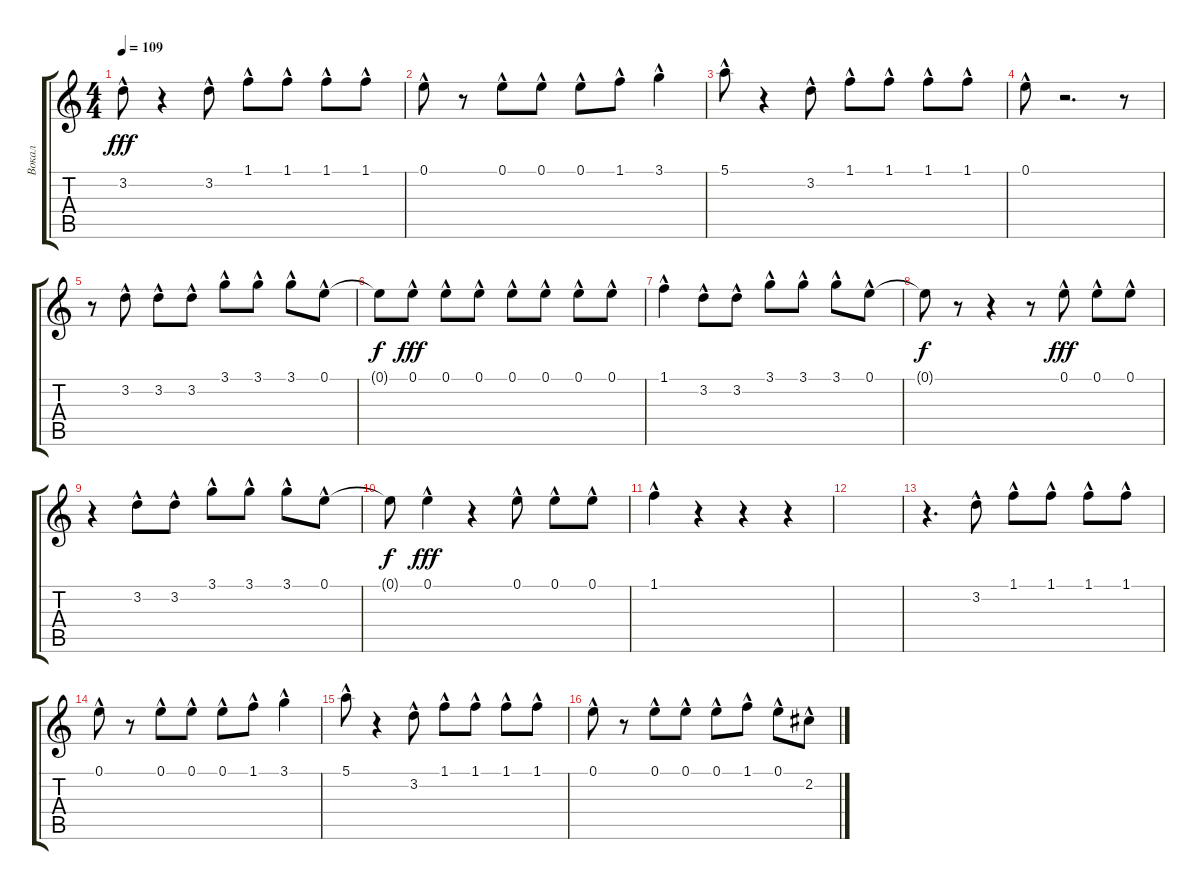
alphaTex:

\track ("Вокал" "Вокал") {instrument distortionguitar}
\staff {score tabs}
\tuning (E4 B3 G3 D3 A2 E2) {hide}
\ts (4 4)
\tempo 109
\clef g2
\ks c
3.2{hac}.8{dy fff} r.4 3.2{hac}.8 1.1{hac}.8 1.1{hac}.8 1.1{hac}.8 1.1{hac}.8 |
0.1{hac}.8 r.8 0.1{hac}.8 0.1{hac}.8 0.1{hac}.8 1.1{hac}.8 3.1{hac}.4 |
5.1{hac}.8 r.4 3.2{hac}.8 1.1{hac}.8 1.1{hac}.8 1.1{hac}.8 1.1{hac}.8 |
0.1{hac}.8 r.2{d} r.8 |
r.8 3.2{hac}.8 3.2{hac}.8 3.2{hac}.8 3.1{hac}.8 3.1{hac}.8 3.1{hac}.8 0.1{hac}.8 |
0.1{t}.8{dy f} 0.1{hac}.8{dy fff} 0.1{hac}.8 0.1{hac}.8 0.1{hac}.8 0.1{hac}.8 0.1{hac}.8 0.1{hac}.8 |
1.1{hac}.4 3.2{hac}.8 3.2{hac}.8 3.1{hac}.8 3.1{hac}.8 3.1{hac}.8 0.1{hac}.8 |
0.1{t}.8{dy f} r.8 r.4 r.8 0.1{hac}.8{dy fff} 0.1{hac}.8 0.1{hac}.8 |
r.4 3.2{hac}.8 3.2{hac}.8 3.1{hac}.8 3.1{hac}.8 3.1{hac}.8 0.1{hac}.8 |
0.1{t}.8{dy f} 0.1{hac}.4{dy fff} r.4 0.1{hac}.8 0.1{hac}.8 0.1{hac}.8 |
1.1{hac}.4 r.4 r.4 r.4 |
|
r.4{d} 3.2{hac}.8 1.1{hac}.8 1.1{hac}.8 1.1{hac}.8 1.1{hac}.8 |
0.1{hac}.8 r.8 0.1{hac}.8 0.1{hac}.8 0.1{hac}.8 1.1{hac}.8 3.1{hac}.4 |
5.1{hac}.8 r.4 3.2{hac}.8 1.1{hac}.8 1.1{hac}.8 1.1{hac}.8 1.1{hac}.8 |
0.1{hac}.8 r.8 0.1{hac}.8 0.1{hac}.8 0.1{hac}.8 1.1{hac}.8 0.1{hac}.8 2.2{hac}.8
